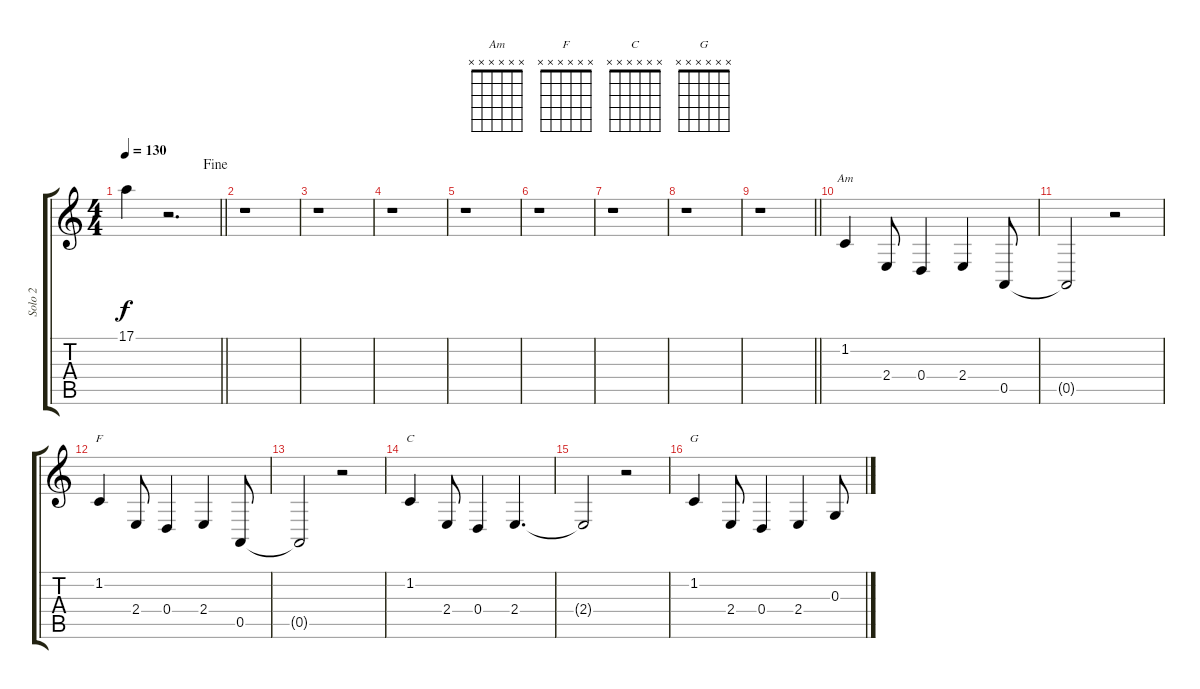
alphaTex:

\track ("Solo 2" "Solo 2") {instrument acousticgrandpiano}
\staff {score tabs}
\tuning (E4 B3 G3 D3 A2 E2) {hide}
\chord ("Am" x x x x x x)
\chord ("F" x x x x x x)
\chord ("C" x x x x x x)
\chord ("G" x x x x x x)
\ts (4 4)
\jump fine
\tempo 130
\clef g2
\barLineRight lightlight
\ks c
17.1.4{dy f} r.2{d} |
r.1 |
r.1 |
r.1 |
r.1 |
r.1 |
r.1 |
r.1 |
\barLineRight lightlight
r.1 |
1.2.4{ch "Am"} 2.4.8 0.4.4 2.4.4 0.5.8 |
0.5{t}.2 r.2 |
1.2.4{ch "F"} 2.4.8 0.4.4 2.4.4 0.5.8 |
0.5{t}.2 r.2 |
1.2.4{ch "C"} 2.4.8 0.4.4 2.4.4{d} |
2.4{t}.2 r.2 |
1.2.4{ch "G"} 2.4.8 0.4.4 2.4.4 0.3.8
